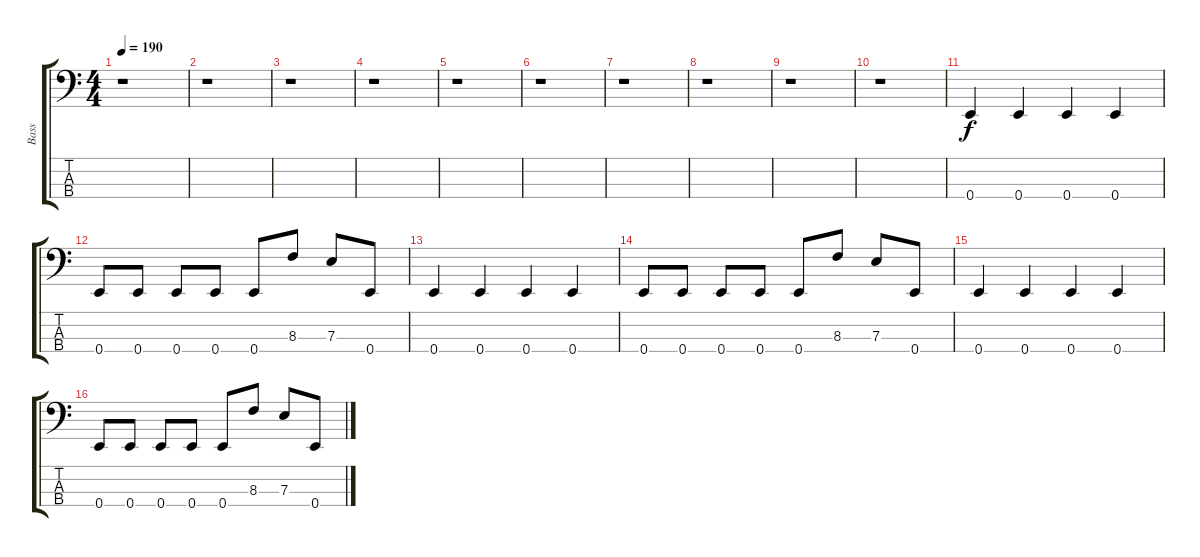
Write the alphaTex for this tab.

\track ("Bass" "Bass") {instrument electricbasspick}
\staff {score tabs}
\tuning (G2 D2 A1 E1) {hide}
\ts (4 4)
\tempo 190
\clef f4
\ks c
r.1{dy f} |
r.1 |
r.1 |
r.1 |
r.1 |
r.1 |
r.1 |
r.1 |
r.1 |
r.1 |
0.4.4 0.4.4 0.4.4 0.4.4 |
0.4.8 0.4.8 0.4.8 0.4.8 0.4.8 8.3.8 7.3.8 0.4.8 |
0.4.4 0.4.4 0.4.4 0.4.4 |
0.4.8 0.4.8 0.4.8 0.4.8 0.4.8 8.3.8 7.3.8 0.4.8 |
0.4.4 0.4.4 0.4.4 0.4.4 |
0.4.8 0.4.8 0.4.8 0.4.8 0.4.8 8.3.8 7.3.8 0.4.8
